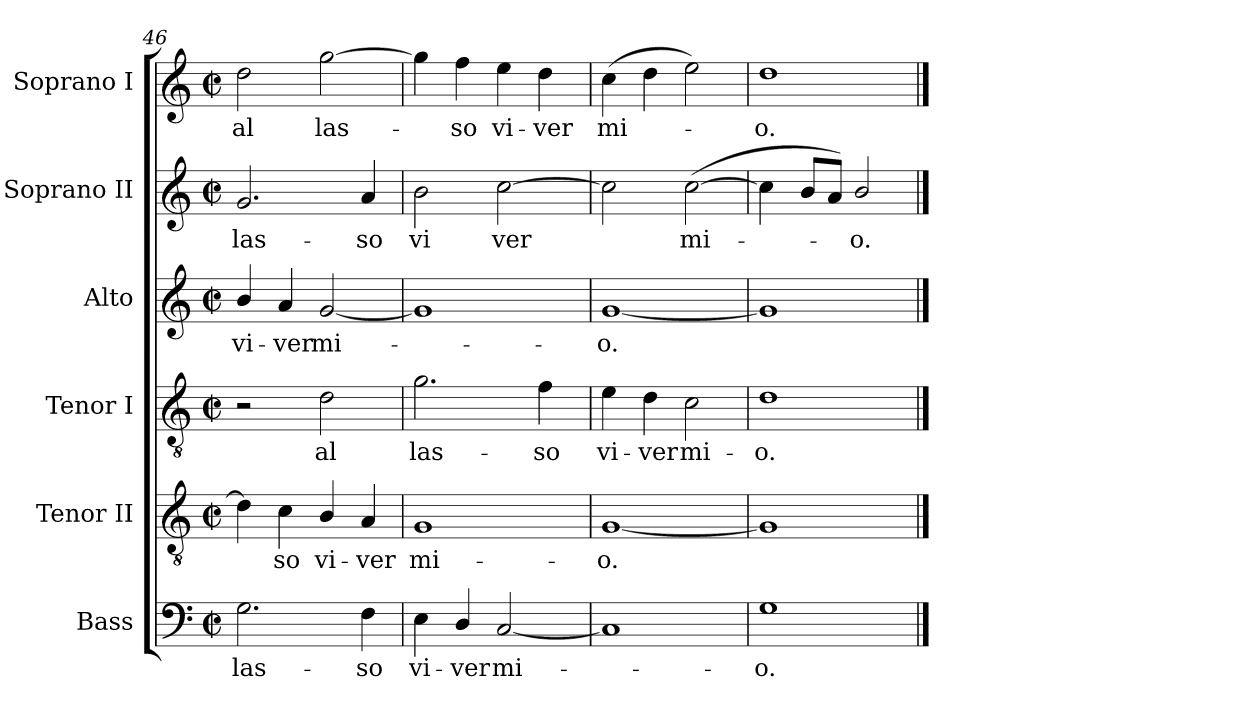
**kern	**text	**kern	**text	**kern	**text	**kern	**text	**kern	**text	**kern	**text
*part6	*part6	*part5	*part5	*part4	*part4	*part3	*part3	*part2	*part2	*part1	*part1
*staff6	*staff6	*staff5	*staff5	*staff4	*staff4	*staff3	*staff3	*staff2	*staff2	*staff1	*staff1
*I"Bass	*	*I"Tenor II	*	*I"Tenor I	*	*I"Alto	*	*I"Soprano II	*	*I"Soprano I	*
*I'B	*	*I'T II	*	*I'T I	*	*I'A	*	*I'S II	*	*I'S I	*
*clefF4	*	*clefGv2	*	*clefGv2	*	*clefG2	*	*clefG2	*	*clefG2	*
*k[]	*	*k[]	*	*k[]	*	*k[]	*	*k[]	*	*k[]	*
*C:	*	*C:	*	*C:	*	*C:	*	*C:	*	*C:	*
*M2/2	*	*M2/2	*	*M2/2	*	*M2/2	*	*M2/2	*	*M2/2	*
*met(c|)	*	*met(c|)	*	*met(c|)	*	*met(c|)	*	*met(c|)	*	*met(c|)	*
=46	=46	=46	=46	=46	=46	=46	=46	=46	=46	=46	=46
!	!LO:LY:b	!	!	!	!	!	!LO:LY:b	!	!LO:LY:b	!	!LO:LY:b
2.G	las-	4d]	.	2r	.	4b/	vi-	2.g	las-	2dd	al
!	!	!	!LO:LY:b	!	!	!	!LO:LY:b	!	!	!	!
.	.	4c	so	.	.	4a	-ver	.	.	.	.
!	!	!	!LO:LY:b	!	!LO:LY:b	!	!LO:LY:b	!	!	!	!LO:LY:b
.	.	4B/	vi-	2d	al	[2g	mi-	.	.	[2gg	las-
!	!LO:LY:b	!	!LO:LY:b	!	!	!	!	!	!LO:LY:b	!	!
4F	-so	4A	-ver	.	.	.	.	4a	-so	.	.
=47	=47	=47	=47	=47	=47	=47	=47	=47	=47	=47	=47
!	!LO:LY:b	!	!LO:LY:b	!	!LO:LY:b	!	!	!	!LO:LY:b	!	!
4E	vi-	1G	mi-	2.g	las-	1g]	.	2b	vi	4gg]	.
!	!LO:LY:b	!	!	!	!	!	!	!	!	!	!LO:LY:b
4D/	-ver	.	.	.	.	.	.	.	.	4ff	so
!	!LO:LY:b	!	!	!	!	!	!	!	!LO:LY:b	!	!LO:LY:b
[2C	mi-	.	.	.	.	.	.	[2cc	ver	4ee	vi-
!	!	!	!	!	!LO:LY:b	!	!	!	!	!	!LO:LY:b
.	.	.	.	4f	-so	.	.	.	.	4dd	-ver
=48	=48	=48	=48	=48	=48	=48	=48	=48	=48	=48	=48
!	!	!	!LO:LY:b	!	!LO:LY:b	!	!LO:LY:b	!	!	!	!LO:LY:b
1C]	.	[1G	-o.	4e	vi-	[1g	o.	2cc]	.	(>4cc	mi-
!	!	!	!	!	!LO:LY:b	!	!	!	!	!	!
.	.	.	.	4d	-ver	.	.	.	.	4dd	.
!	!	!	!	!	!LO:LY:b	!	!	!	!LO:LY:b	!	!
.	.	.	.	2c	mi-	.	.	(<[2cc	mi-	2ee)	.
=49	=49	=49	=49	=49	=49	=49	=49	=49	=49	=49	=49
!	!LO:LY:b	!	!	!	!LO:LY:b	!	!	!	!	!	!LO:LY:b
1G	o.	1G]	.	1d	-o.	1g]	.	4cc]	.	1dd	o.
.	.	.	.	.	.	.	.	8bL	.	.	.
.	.	.	.	.	.	.	.	8aJ)	.	.	.
!	!	!	!	!	!	!	!	!	!LO:LY:b	!	!
.	.	.	.	.	.	.	.	2b/	o.	.	.
==	==	==	==	==	==	==	==	==	==	==	==
*-	*-	*-	*-	*-	*-	*-	*-	*-	*-	*-	*-
